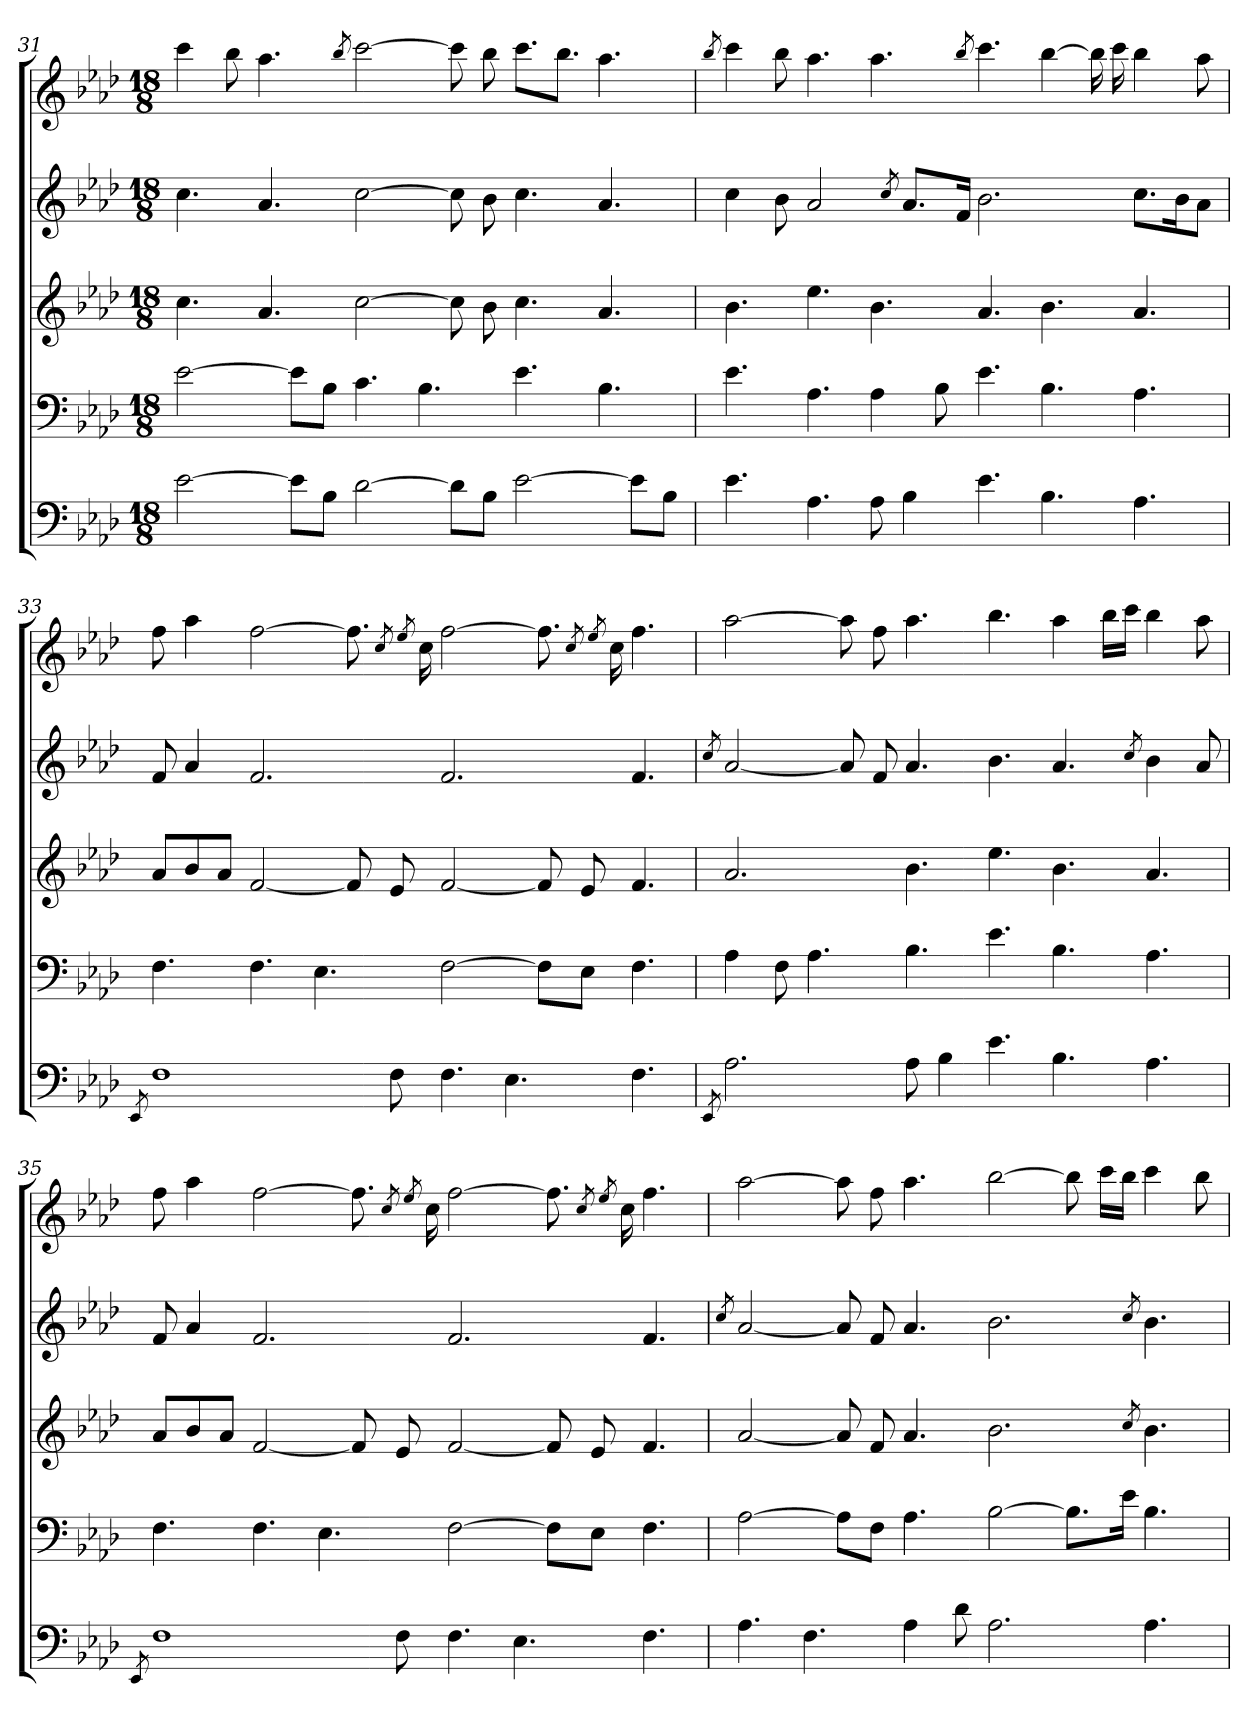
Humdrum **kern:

**kern	**kern	**kern	**kern	**kern
*part5	*part4	*part3	*part2	*part1
*staff5	*staff4	*staff3	*staff2	*staff1
*clefF4	*clefF4	*clefG2	*clefG2	*clefG2
*k[b-e-a-d-]	*k[b-e-a-d-]	*k[b-e-a-d-]	*k[b-e-a-d-]	*k[b-e-a-d-]
*M18/8	*M18/8	*M18/8	*M18/8	*M18/8
=31	=31	=31	=31	=31
[2e-	[2e-	4.cc	4.cc	4ccc
.	.	.	.	8bb-
.	.	4.a-	4.a-	4.aa-
8e-\L]	8e-\L]	.	.	.
8B-\J	8B-\J	.	.	.
.	.	.	.	8qbb-
[2d-	4.c	[2cc	[2cc	[2ccc
.	4.B-	.	.	.
8d-\L]	.	8cc]	8cc]	8ccc]
8B-\J	.	8b-	8b-	8bb-
[2e-	4.e-	4.cc	4.cc	8.ccc\L
.	.	.	.	8.bb-\J
.	4.B-	4.a-	4.a-	4.aa-
8e-\L]	.	.	.	.
8B-\J	.	.	.	.
=32	=32	=32	=32	=32
.	.	.	.	8qbb-
4.e-	4.e-	4.b-	4cc	4ccc
.	.	.	8b-	8bb-
4.A-	4.A-	4.ee-	2a-	4.aa-
8A-	4A-	4.b-	.	4.aa-
.	.	.	8qcc	.
4B-	.	.	8.a-/L	.
.	8B-	.	.	.
.	.	.	16f/Jk	.
.	.	.	.	8qbb-
4.e-	4.e-	4.a-	2.b-	4.ccc
4.B-	4.B-	4.b-	.	[4bb-
.	.	.	.	16bb-]
.	.	.	.	16ccc
4.A-	4.A-	4.a-	8.cc\L	4bb-
.	.	.	16b-\K	.
.	.	.	8a-\J	8aa-
=33	=33	=33	=33	=33
8qEE-	.	.	.	.
1F	4.F	8a-/L	8f	8ff
.	.	8b-/	4a-	4aa-
.	.	8a-/J	.	.
.	4.F	[2f	2.f	[2ff
.	4.E-	.	.	.
.	.	8f]	.	8.ff]
8F	.	8e-	.	.
.	.	.	.	8qcc
.	.	.	.	8qee-
.	.	.	.	16cc
4.F	[2F	[2f	2.f	[2ff
4.E-	.	.	.	.
.	8F\L]	8f]	.	8.ff]
.	8E-\J	8e-	.	.
.	.	.	.	8qcc
.	.	.	.	8qee-
.	.	.	.	16cc
4.F	4.F	4.f	4.f	4.ff
=34	=34	=34	=34	=34
8qEE-	.	.	8qcc	.
2.A-	4A-	2.a-	[2a-	[2aa-
.	8F	.	.	.
.	4.A-	.	.	.
.	.	.	8a-]	8aa-]
.	.	.	8f	8ff
8A-	4.B-	4.b-	4.a-	4.aa-
4B-	.	.	.	.
4.e-	4.e-	4.ee-	4.b-	4.bb-
4.B-	4.B-	4.b-	4.a-	4aa-
.	.	.	.	16bb-\LL
.	.	.	.	16ccc\JJ
.	.	.	8qcc	.
4.A-	4.A-	4.a-	4b-	4bb-
.	.	.	8a-	8aa-
=35	=35	=35	=35	=35
8qEE-	.	.	.	.
1F	4.F	8a-/L	8f	8ff
.	.	8b-/	4a-	4aa-
.	.	8a-/J	.	.
.	4.F	[2f	2.f	[2ff
.	4.E-	.	.	.
.	.	8f]	.	8.ff]
8F	.	8e-	.	.
.	.	.	.	8qcc
.	.	.	.	8qee-
.	.	.	.	16cc
4.F	[2F	[2f	2.f	[2ff
4.E-	.	.	.	.
.	8F\L]	8f]	.	8.ff]
.	8E-\J	8e-	.	.
.	.	.	.	8qcc
.	.	.	.	8qee-
.	.	.	.	16cc
4.F	4.F	4.f	4.f	4.ff
=36	=36	=36	=36	=36
.	.	.	8qcc	.
4.A-	[2A-	[2a-	[2a-	[2aa-
4.F	.	.	.	.
.	8A-\L]	8a-]	8a-]	8aa-]
.	8F\J	8f	8f	8ff
4A-	4.A-	4.a-	4.a-	4.aa-
8d-	.	.	.	.
2.A-	[2B-	2.b-	2.b-	[2bb-
.	8.B-\L]	.	.	8bb-]
.	.	.	.	16ccc\LL
.	16e-\Jk	.	.	16bb-\JJ
.	.	8qcc	8qcc	.
4.A-	4.B-	4.b-	4.b-	4ccc
.	.	.	.	8bb-
=	=	=	=	=
*-	*-	*-	*-	*-
